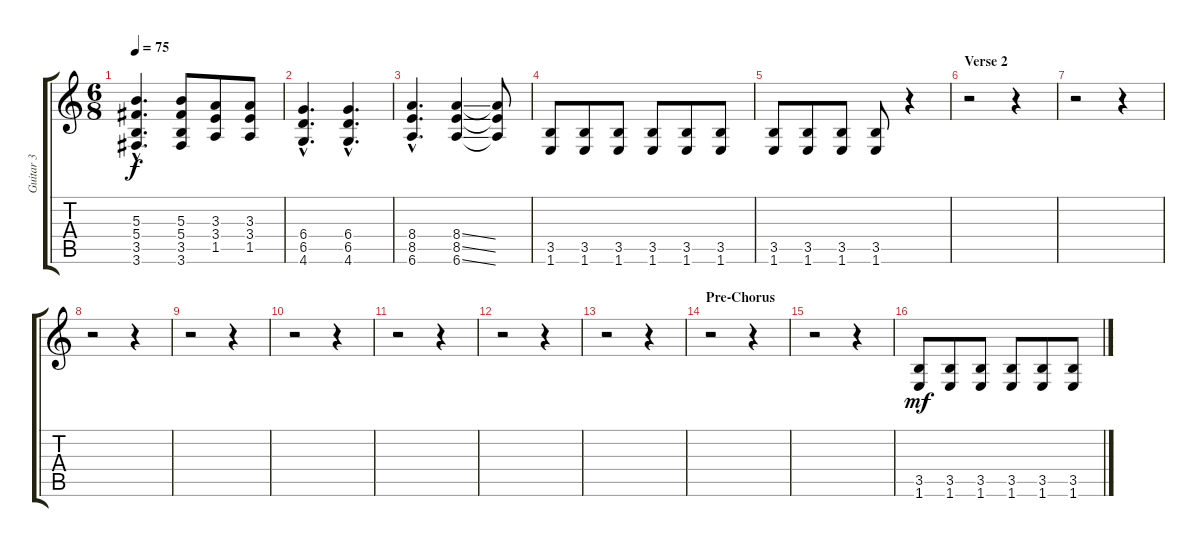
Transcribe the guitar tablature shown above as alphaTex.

\track ("Guitar 3" "Guitar 3") {instrument distortionguitar}
\staff {score tabs}
\tuning (Eb4 Bb3 Gb3 Db3 Ab2 Eb2) {hide}
\ts (6 8)
\tempo 75
\clef g2
\ks c
(5.3{hac} 5.4{hac} 3.5{hac} 3.6{hac}).4{d dy f} (5.3 5.4 3.5 3.6).8 (3.3 3.4 1.5).8 (3.3 3.4 1.5).8 |
(6.4{hac} 6.5{hac} 4.6{hac}).4{d} (6.4{hac} 6.5{hac} 4.6{hac}).4{d} |
(8.4{hac} 8.5{hac} 6.6{hac}).4{d} (8.4{ss} 8.5{ss} 6.6{ss}).4 (8.4{t} 8.5{t} 6.6{t}).8 |
(3.5 1.6).8 (3.5 1.6).8 (3.5 1.6).8 (3.5 1.6).8 (3.5 1.6).8 (3.5 1.6).8 |
(3.5 1.6).8 (3.5 1.6).8 (3.5 1.6).8 (3.5 1.6).8 r.4 |
\section ("" "Verse 2")
r.2 r.4 |
r.2 r.4 |
r.2 r.4 |
r.2 r.4 |
r.2 r.4 |
r.2 r.4 |
r.2 r.4 |
r.2 r.4 |
\section ("" "Pre-Chorus")
r.2 r.4 |
r.2 r.4 |
(3.5 1.6).8{dy mf} (3.5 1.6).8 (3.5 1.6).8 (3.5 1.6).8 (3.5 1.6).8 (3.5 1.6).8
